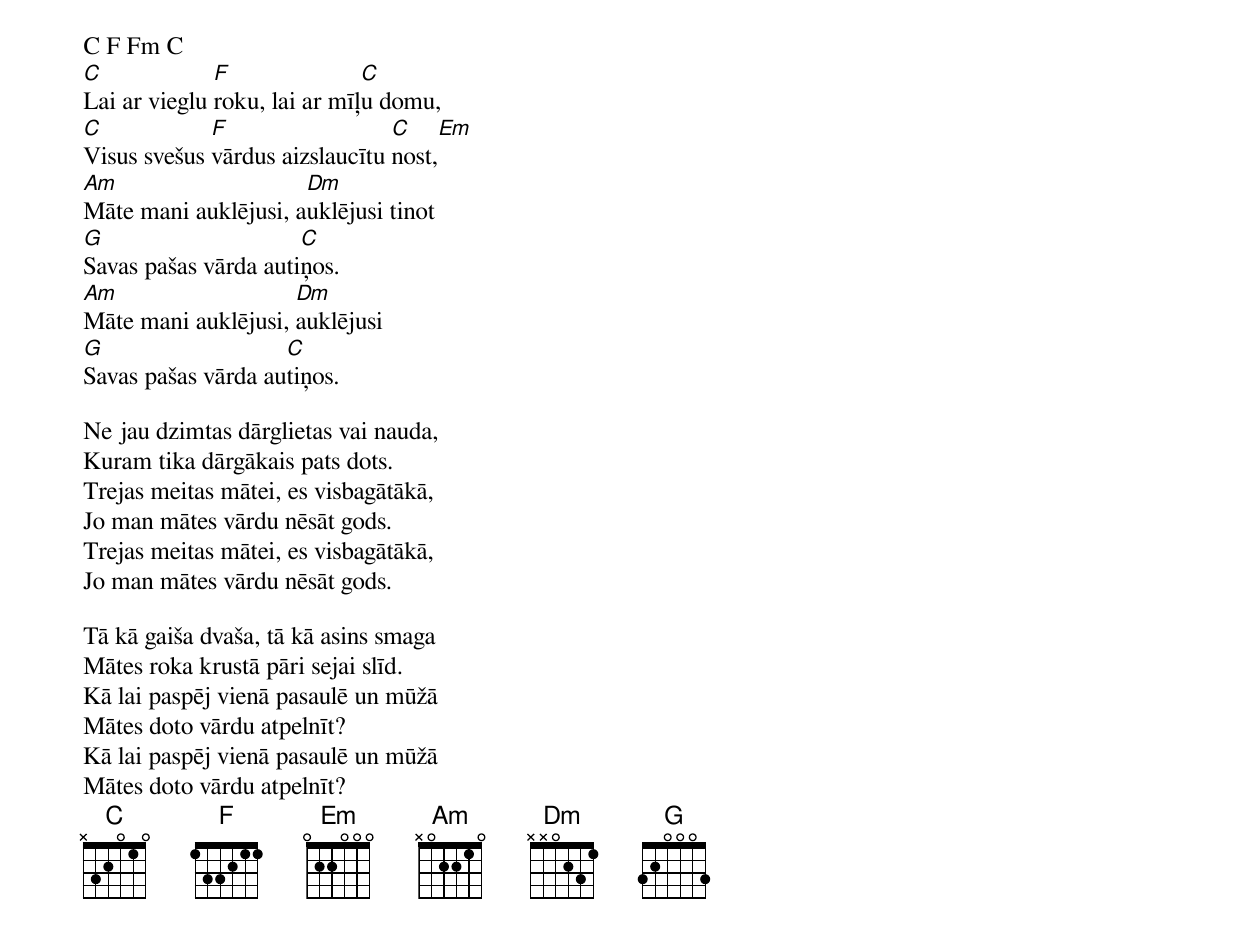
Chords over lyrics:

C F Fm C
C             F               C
Lai ar vieglu roku, lai ar mīļu domu,
C            F                  C     Em
Visus svešus vārdus aizslaucītu nost,
Am                    Dm
Māte mani auklējusi, auklējusi tinot
G                     C
Savas pašas vārda autiņos.
Am                   Dm
Māte mani auklējusi, auklējusi
G                   C
Savas pašas vārda autiņos.

Ne jau dzimtas dārglietas vai nauda,
Kuram tika dārgākais pats dots.
Trejas meitas mātei, es visbagātākā,
Jo man mātes vārdu nēsāt gods.
Trejas meitas mātei, es visbagātākā,
Jo man mātes vārdu nēsāt gods.

Tā kā gaiša dvaša, tā kā asins smaga
Mātes roka krustā pāri sejai slīd.
Kā lai paspēj vienā pasaulē un mūžā
Mātes doto vārdu atpelnīt?
Kā lai paspēj vienā pasaulē un mūžā
Mātes doto vārdu atpelnīt?
